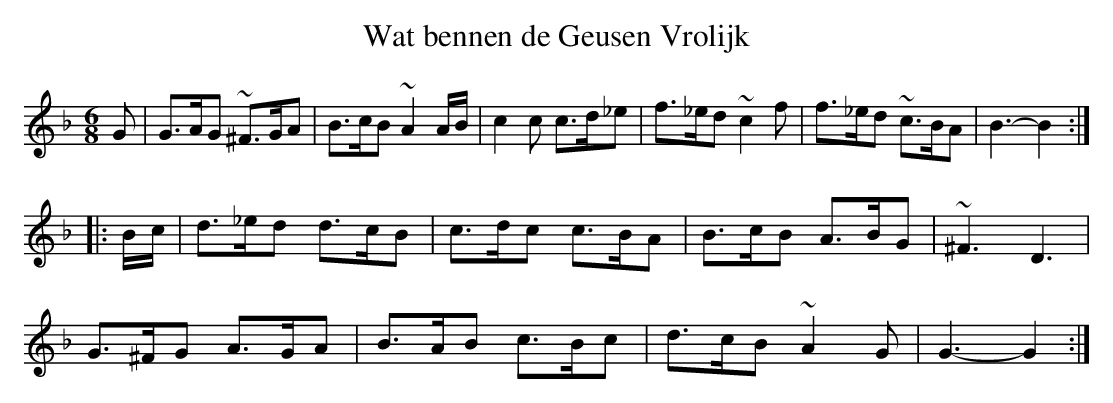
X:1
T:Wat bennen de Geusen Vrolijk
M:6/8
K:Gdor
G|G>AG ~^F>GA|B>cB~A2A/B/|c2c c>d_e|f>_ed~c2f|f>_ed ~c>BA|B3-B2:|
|:B/c/|d>_ed d>cB|c>dc c>BA|B>cB A>BG|~^F3D3|
G>^FG A>GA|B>AB c>Bc|d>cB~A2G|G3-G2:|
